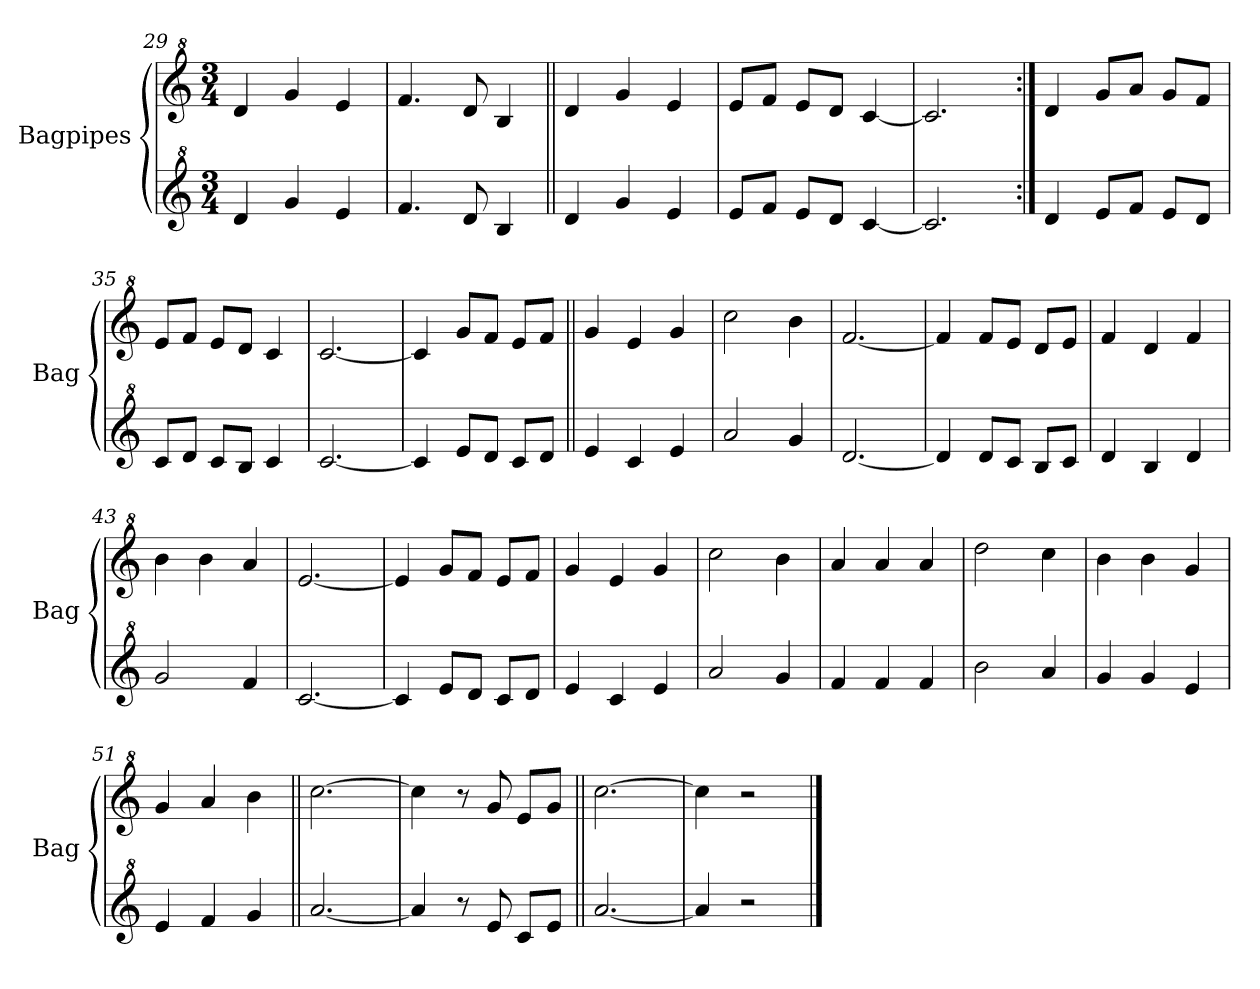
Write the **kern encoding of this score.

**kern	**kern
*part2	*part1
*staff2	*staff1
*I"Bagpipes	*I"Bagpipes
*I'Bag	*I'Bag
*clefG^2	*clefG^2
*k[]	*k[]
*C:	*C:
*M3/4	*M3/4
=29	=29
4dd/	4dd/
4gg/	4gg/
4ee/	4ee/
=30	=30
4.ff/	4.ff/
8dd/	8dd/
4b/	4b/
=31||	=31||
4dd/	4dd/
4gg/	4gg/
4ee/	4ee/
=32	=32
8ee/L	8ee/L
8ff/J	8ff/J
8ee/L	8ee/L
8dd/J	8dd/J
[4cc/	[4cc/
=33	=33
2.cc/]	2.cc/]
=34:|!	=34:|!
4dd/	4dd/
8ee/L	8gg/L
8ff/J	8aa/J
8ee/L	8gg/L
8dd/J	8ff/J
=35	=35
8cc/L	8ee/L
8dd/J	8ff/J
8cc/L	8ee/L
8b/J	8dd/J
4cc/	4cc/
=36	=36
[2.cc/	[2.cc/
=37	=37
4cc/]	4cc/]
8ee/L	8gg/L
8dd/J	8ff/J
8cc/L	8ee/L
8dd/J	8ff/J
=38||	=38||
4ee/	4gg/
4cc/	4ee/
4ee/	4gg/
!!LO:LB:g=z
=39	=39
2aa/	2ccc\
4gg/	4bb\
=40	=40
[2.dd/	[2.ff/
=41	=41
4dd/]	4ff/]
8dd/L	8ff/L
8cc/J	8ee/J
8b/L	8dd/L
8cc/J	8ee/J
=42	=42
4dd/	4ff/
4b/	4dd/
4dd/	4ff/
=43	=43
2gg/	4bb\
.	4bb\
4ff/	4aa/
=44	=44
[2.cc/	[2.ee/
=45	=45
4cc/]	4ee/]
8ee/L	8gg/L
8dd/J	8ff/J
8cc/L	8ee/L
8dd/J	8ff/J
=46	=46
4ee/	4gg/
4cc/	4ee/
4ee/	4gg/
=47	=47
2aa/	2ccc\
4gg/	4bb\
=48	=48
4ff/	4aa/
4ff/	4aa/
4ff/	4aa/
=49	=49
2bb\	2ddd\
4aa/	4ccc\
=50	=50
4gg/	4bb\
4gg/	4bb\
4ee/	4gg/
=51	=51
4ee/	4gg/
4ff/	4aa/
4gg/	4bb\
=52||	=52||
[2.aa/	[2.ccc\
!!LO:LB:g=z
=53	=53
4aa/]	4ccc\]
8r	8r
8ee/	8gg/
8cc/L	8ee/L
8ee/J	8gg/J
=54||	=54||
[2.aa/	[2.ccc\
=55	=55
4aa/]	4ccc\]
2r	2r
==	==
*-	*-
